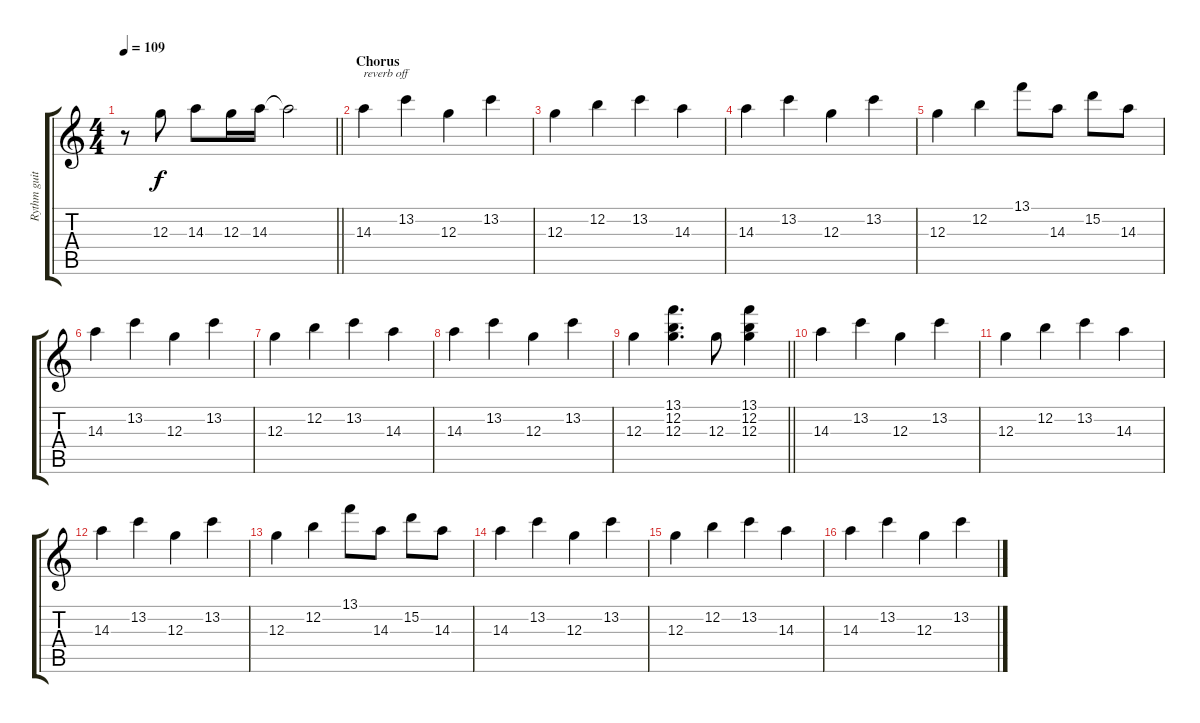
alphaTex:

\track ("Rythm guitar" "Rythm guit") {instrument overdrivenguitar}
\staff {score tabs}
\tuning (E4 B3 G3 D3 A2 E2) {hide}
\ts (4 4)
\tempo 109
\clef g2
\barLineRight lightlight
\ks c
r.8{dy f} 12.3.8 14.3.8 12.3.16 14.3.16 14.3{t}.2 |
\section ("" "Chorus")
14.3.4{txt "reverb off" instrument overdrivenguitar} 13.2.4 12.3.4 13.2.4 |
12.3.4 12.2.4 13.2.4 14.3.4 |
14.3.4 13.2.4 12.3.4 13.2.4 |
12.3.4 12.2.4 13.1.8 14.3.8 15.2.8 14.3.8 |
14.3.4 13.2.4 12.3.4 13.2.4 |
12.3.4 12.2.4 13.2.4 14.3.4 |
14.3.4 13.2.4 12.3.4 13.2.4 |
\barLineRight lightlight
12.3.4 (13.1 12.2 12.3).4{d} 12.3.8 (13.1 12.2 12.3).4 |
14.3.4 13.2.4 12.3.4 13.2.4 |
12.3.4 12.2.4 13.2.4 14.3.4 |
14.3.4 13.2.4 12.3.4 13.2.4 |
12.3.4 12.2.4 13.1.8 14.3.8 15.2.8 14.3.8 |
14.3.4 13.2.4 12.3.4 13.2.4 |
12.3.4 12.2.4 13.2.4 14.3.4 |
14.3.4 13.2.4 12.3.4 13.2.4
